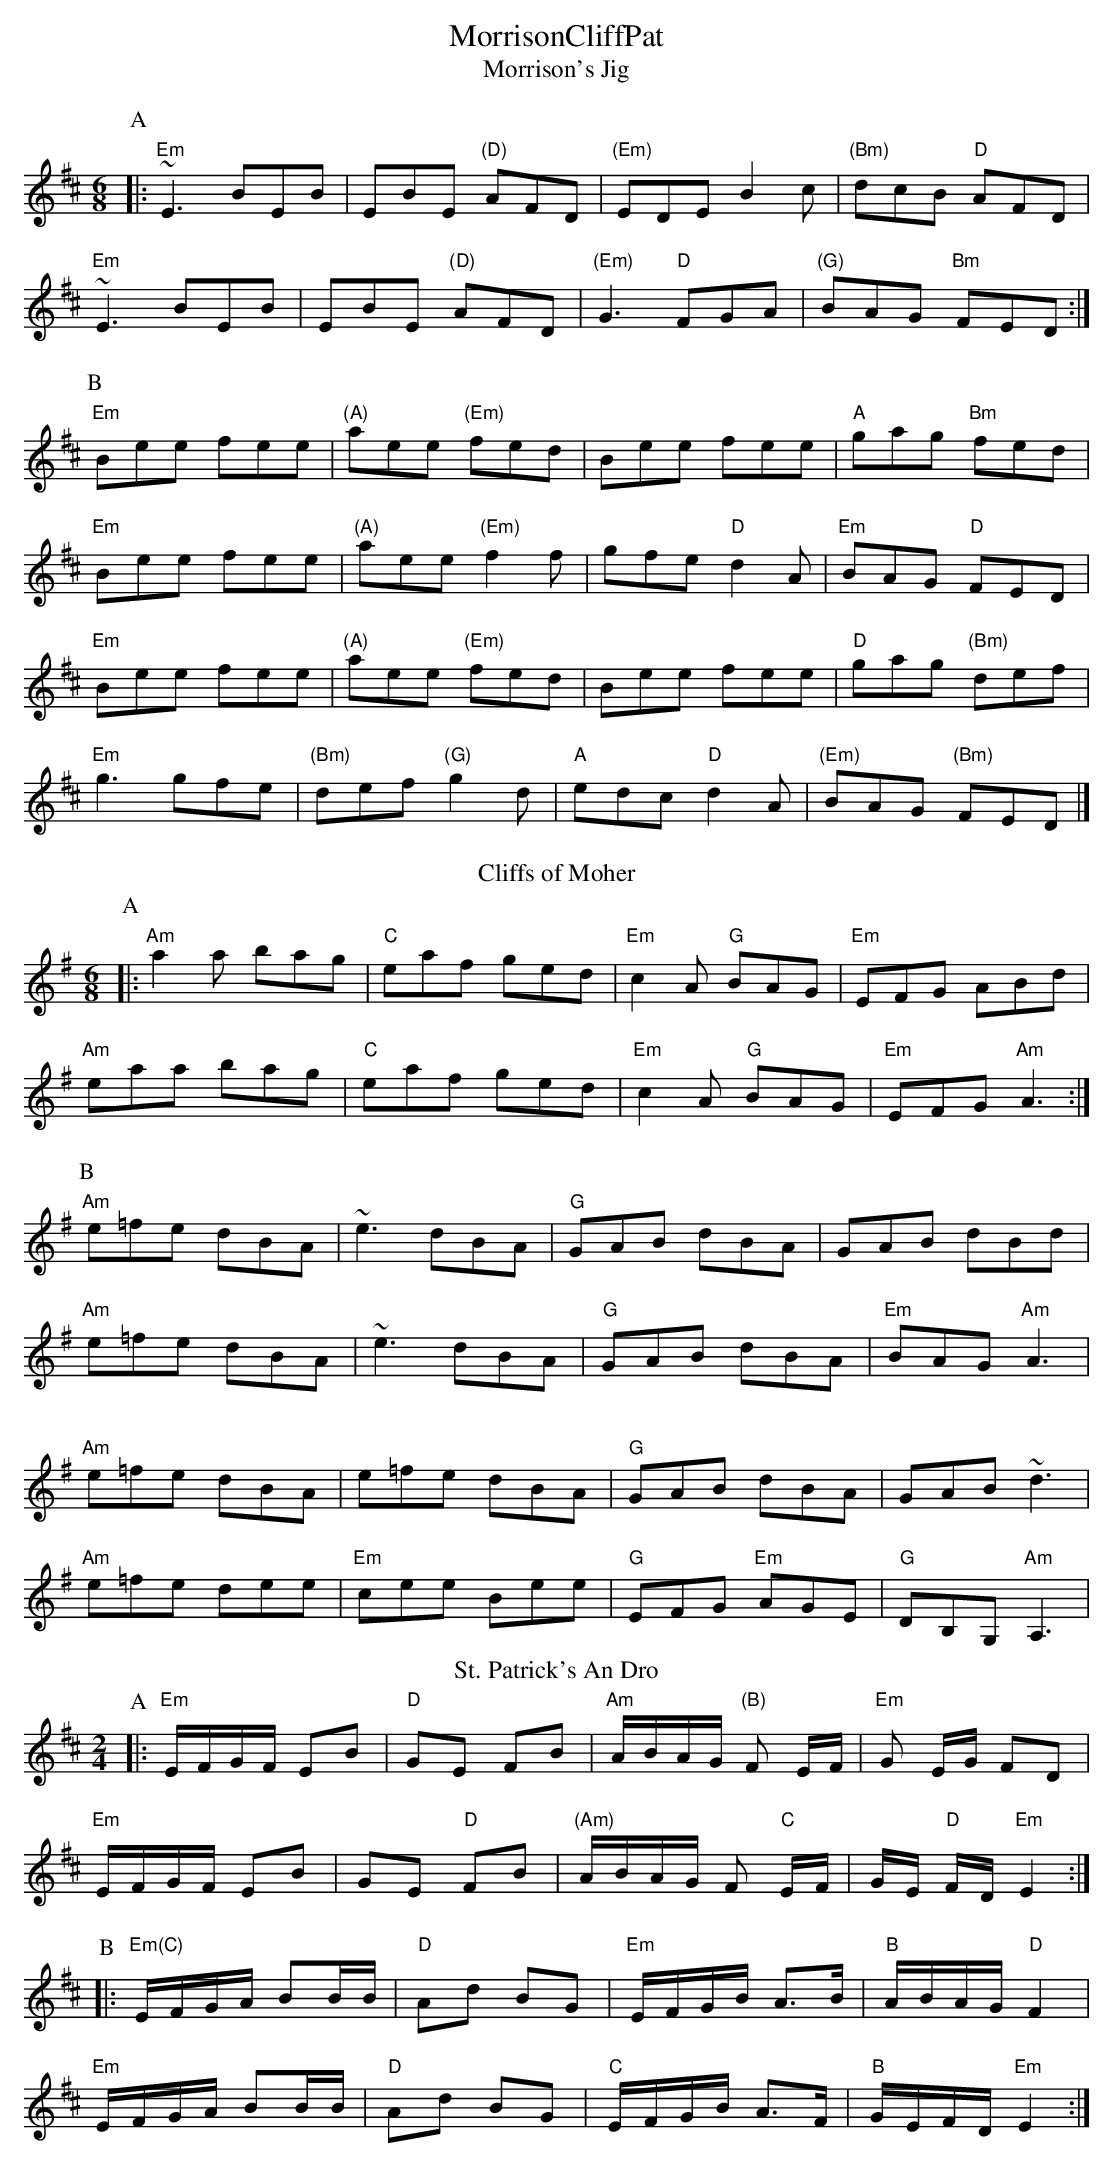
X:1
T:MorrisonCliffPat
T:
T:Morrison's Jig
M:6/8
L:1/8
K:Edor
P:A
|:"Em"~E3 BEB|EBE "(D)"AFD|"(Em)"EDE B2c|"(Bm)"dcB "D"AFD|
"Em"~E3 BEB|EBE "(D)"AFD|"(Em)"G3 "D"FGA|"(G)"BAG "Bm"FED:|]
P:B
"Em"Bee fee|"(A)"aee "(Em)"fed|Bee fee|"A"gag "Bm"fed|
"Em"Bee fee|"(A)"aee "(Em)"f2f|gfe "D"d2A|"Em"BAG "D"FED|
"Em"Bee fee|"(A)"aee "(Em)"fed|Bee fee|"D"gag "(Bm)"def|
"Em"g3 gfe|"(Bm)"def "(G)"g2d|"A"edc "D"d2A|"(Em)"BAG "(Bm)"FED|]
T:Cliffs of Moher
M:6/8
K:Ador
P:A
|:"Am" a2 a bag | "C" eaf ged | "Em" c2A "G" BAG | "Em" EFG ABd |
  "Am" eaa bag | "C" eaf ged | "Em" c2A "G" BAG| "Em" EFG "Am" A3:|
P:B
"Am" e=fe dBA |  ~e3 dBA | "G" GAB dBA | GAB dBd |
"Am" e=fe dBA |  ~e3 dBA | "G" GAB dBA | "Em" BAG "Am" A3 |
"Am" e=fe dBA | e=fe dBA | "G" GAB dBA | GAB ~d3 |
"Am" e=fe dee | "Em" cee Bee | "G" EFG "Em" AGE | "G" DB,G, "Am" A,3 |
T:St. Patrick's An Dro
M:2/4
L:1/8
K:Edor
P:A
|: "Em"E/2F/2G/2F/2 EB |"D"GE FB | "Am" A/2B/2A/2G/2 "(B)" F E/2F/2|"Em" G E/2G/2 FD |
"Em" E/2F/2G/2F/2 EB | GE "D" FB |"(Am)" A/2B/2A/2G/2 F "C" E/2F/2 | G/2E/2 "D" F/2D/2 "Em" E2 :|
P:B
|:"Em(C)" E/2F/2G/2A/2 BB/2B/2 |"D" Ad BG |"Em" E/2F/2G/2B/2 A3/2B/2 |"B" A/2B/2A/2G/2 "D" F2 |
"Em" E/2F/2G/2A/2 BB/2B/2 |"D" Ad BG |"C" E/2F/2G/2B/2 A>F | "B" G/2E/2F/2D/2 "Em" E2 :|
